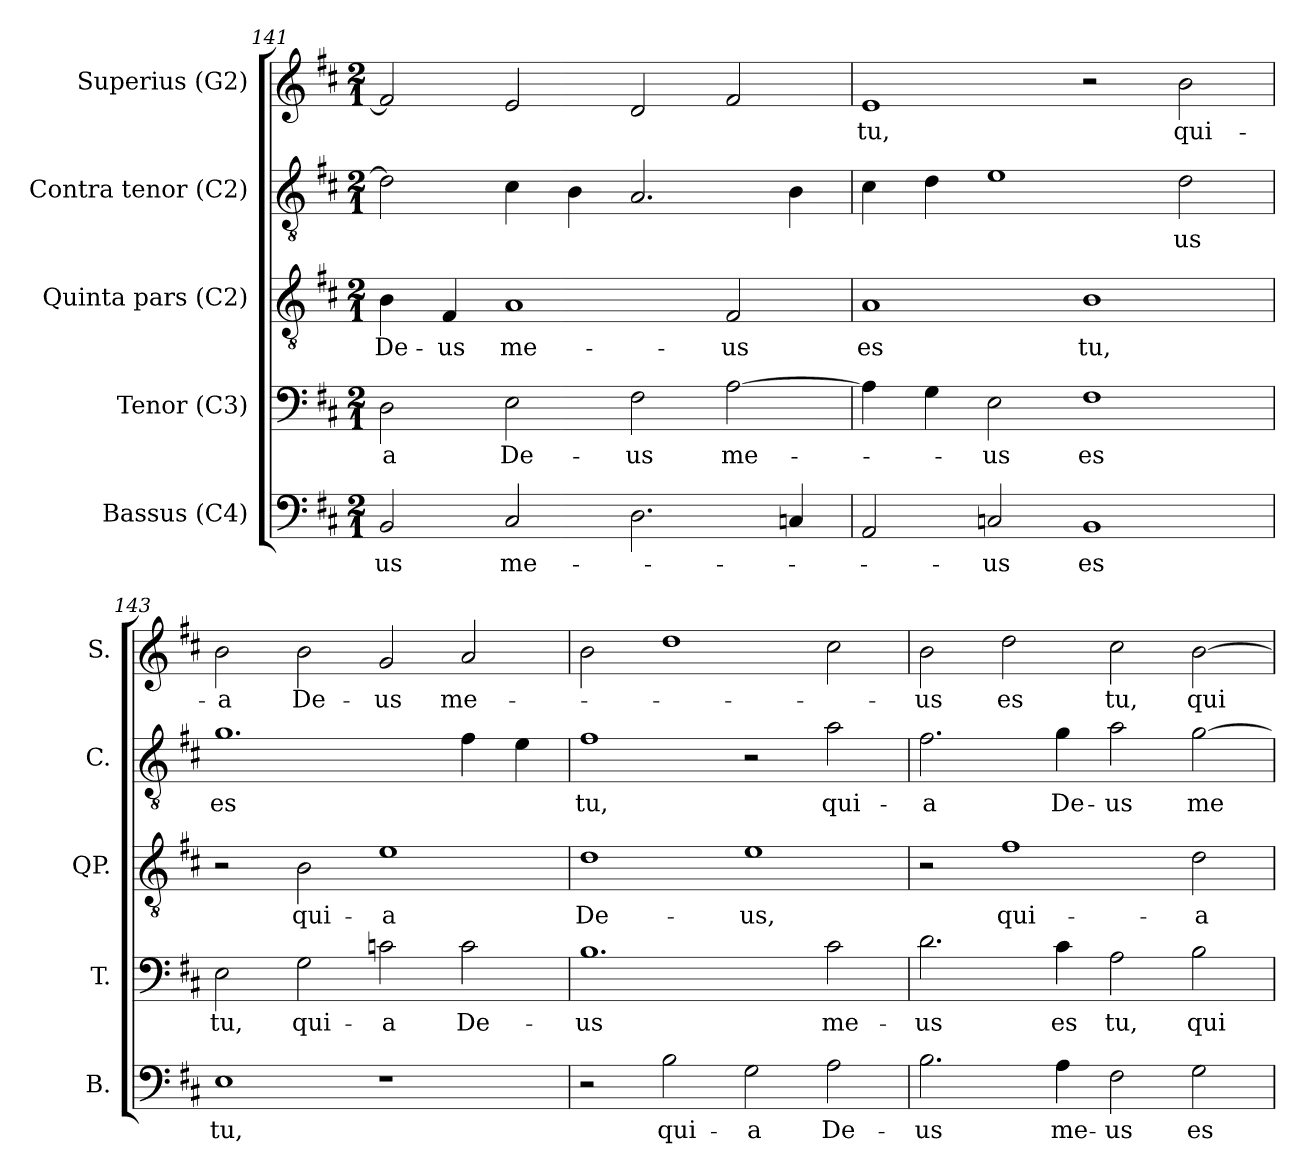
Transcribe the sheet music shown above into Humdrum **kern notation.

**kern	**text	**kern	**text	**kern	**text	**kern	**text	**kern	**text
*part5	*part5	*part4	*part4	*part3	*part3	*part2	*part2	*part1	*part1
*staff5	*staff5	*staff4	*staff4	*staff3	*staff3	*staff2	*staff2	*staff1	*staff1
*I"Bassus (C4)	*	*I"Tenor (C3)	*	*I"Quinta pars (C2)	*	*I"Contra tenor (C2)	*	*I"Superius (G2)	*
*I'B.	*	*I'T.	*	*I'QP.	*	*I'C.	*	*I'S.	*
*clefF4	*	*clefF4	*	*clefGv2	*	*clefGv2	*	*clefG2	*
*	*	*ITrd7c12	*	*ITrd7c12	*	*ITrd7c12	*	*	*
*k[f#c#]	*	*k[f#c#]	*	*k[f#c#]	*	*k[f#c#]	*	*k[f#c#]	*
*D:	*	*D:	*	*D:	*	*D:	*	*D:	*
*M2/1	*	*M2/1	*	*M2/1	*	*M2/1	*	*M2/1	*
=141	=141	=141	=141	=141	=141	=141	=141	=141	=141
!	!LO:LY:b:color=#000000	!	!	!	!	!	!	!	!
!	!	!	!LO:LY:b:color=#000000	!	!	!	!	!	!
!	!	!	!	!	!LO:LY:b:color=#000000	!	!	!	!
2BBi/	-us	2DDi\	-a	4BBi\	De-	2Di\]	.	2f#i/]	.
!	!	!	!	!	!LO:LY:b:color=#000000	!	!	!	!
.	.	.	.	4FF#i/	-us	.	.	.	.
!	!LO:LY:b:color=#000000	!	!	!	!	!	!	!	!
!	!	!	!LO:LY:b:color=#000000	!	!	!	!	!	!
!	!	!	!	!	!LO:LY:b:color=#000000	!	!	!	!
2C#i/	me-	2EEi\	De-	1AAi	me-	4C#i\	.	2ei/	.
.	.	.	.	.	.	4BBi\	.	.	.
!	!	!	!LO:LY:b:color=#000000	!	!	!	!	!	!
2.Di\	.	2FF#i\	-us	.	.	2.AAi/	.	2di/	.
!	!	!	!LO:LY:b:color=#000000	!	!	!	!	!	!
!	!	!	!	!	!LO:LY:b:color=#000000	!	!	!	!
.	.	[2AAi\	me-	2FF#i/	-us	.	.	2f#i/	.
4Ci/	.	.	.	.	.	4BBi\	.	.	.
!!LO:PB:g=z
=142	=142	=142	=142	=142	=142	=142	=142	=142	=142
!	!	!	!	!	!LO:LY:b:color=#000000	!	!	!	!
!	!	!	!	!	!	!	!	!	!LO:LY:b:color=#000000
2AAi/	.	4AAi\]	.	1AAi	es	4C#i\	.	1ei	tu,
.	.	4GGi\	.	.	.	4Di\	.	.	.
!	!LO:LY:b:color=#000000	!	!	!	!	!	!	!	!
!	!	!	!LO:LY:b:color=#000000	!	!	!	!	!	!
2Ci/	-us	2EEi\	-us	.	.	1Ei	.	.	.
!	!LO:LY:b:color=#000000	!	!	!	!	!	!	!	!
!	!	!	!LO:LY:b:color=#000000	!	!	!	!	!	!
!	!	!	!	!	!LO:LY:b:color=#000000	!	!	!	!
1BBi	es	1FF#i	es	1BBi	tu,	.	.	2r	.
!	!	!	!	!	!	!	!LO:LY:b:color=#000000	!	!
!	!	!	!	!	!	!	!	!	!LO:LY:b:color=#000000
.	.	.	.	.	.	2Di\	-us	2bi\	qui-
=143	=143	=143	=143	=143	=143	=143	=143	=143	=143
!	!LO:LY:b:color=#000000	!	!	!	!	!	!	!	!
!	!	!	!LO:LY:b:color=#000000	!	!	!	!	!	!
!	!	!	!	!	!	!	!LO:LY:b:color=#000000	!	!
!	!	!	!	!	!	!	!	!	!LO:LY:b:color=#000000
1Ei	tu,	2EEi\	tu,	2r	.	1.Gi	es	2bi\	-a
!	!	!	!LO:LY:b:color=#000000	!	!	!	!	!	!
!	!	!	!	!	!LO:LY:b:color=#000000	!	!	!	!
!	!	!	!	!	!	!	!	!	!LO:LY:b:color=#000000
.	.	2GGi\	qui-	2BBi\	qui-	.	.	2bi\	De-
!	!	!	!LO:LY:b:color=#000000	!	!	!	!	!	!
!	!	!	!	!	!LO:LY:b:color=#000000	!	!	!	!
!	!	!	!	!	!	!	!	!	!LO:LY:b:color=#000000
1r	.	2Ci\	-a	1Ei	-a	.	.	2gi/	-us
!	!	!	!LO:LY:b:color=#000000	!	!	!	!	!	!
!	!	!	!	!	!	!	!	!	!LO:LY:b:color=#000000
.	.	2Ci\	De-	.	.	4F#i\	.	2ai/	me-
.	.	.	.	.	.	4Ei\	.	.	.
=144	=144	=144	=144	=144	=144	=144	=144	=144	=144
!	!	!	!LO:LY:b:color=#000000	!	!	!	!	!	!
!	!	!	!	!	!LO:LY:b:color=#000000	!	!	!	!
!	!	!	!	!	!	!	!LO:LY:b:color=#000000	!	!
2r	.	1.BBi	-us	1Di	De-	1F#i	tu,	2bi\	.
!	!LO:LY:b:color=#000000	!	!	!	!	!	!	!	!
2Bi\	qui-	.	.	.	.	.	.	1ddi	.
!	!LO:LY:b:color=#000000	!	!	!	!	!	!	!	!
!	!	!	!	!	!LO:LY:b:color=#000000	!	!	!	!
2Gi\	-a	.	.	1Ei	-us,	2r	.	.	.
!	!LO:LY:b:color=#000000	!	!	!	!	!	!	!	!
!	!	!	!LO:LY:b:color=#000000	!	!	!	!	!	!
!	!	!	!	!	!	!	!LO:LY:b:color=#000000	!	!
2Ai\	De-	2C#i\	me-	.	.	2Ai\	qui-	2cc#i\	.
=145	=145	=145	=145	=145	=145	=145	=145	=145	=145
!	!LO:LY:b:color=#000000	!	!	!	!	!	!	!	!
!	!	!	!LO:LY:b:color=#000000	!	!	!	!	!	!
!	!	!	!	!	!	!	!LO:LY:b:color=#000000	!	!
!	!	!	!	!	!	!	!	!	!LO:LY:b:color=#000000
2.Bi\	-us	2.Di\	-us	2r	.	2.F#i\	-a	2bi\	-us
!	!	!	!	!	!LO:LY:b:color=#000000	!	!	!	!
!	!	!	!	!	!	!	!	!	!LO:LY:b:color=#000000
.	.	.	.	1F#i	qui-	.	.	2ddi\	es
!	!LO:LY:b:color=#000000	!	!	!	!	!	!	!	!
!	!	!	!LO:LY:b:color=#000000	!	!	!	!	!	!
!	!	!	!	!	!	!	!LO:LY:b:color=#000000	!	!
4Ai\	me-	4C#i\	es	.	.	4Gi\	De-	.	.
!	!LO:LY:b:color=#000000	!	!	!	!	!	!	!	!
!	!	!	!LO:LY:b:color=#000000	!	!	!	!	!	!
!	!	!	!	!	!	!	!LO:LY:b:color=#000000	!	!
!	!	!	!	!	!	!	!	!	!LO:LY:b:color=#000000
2F#i\	-us	2AAi\	tu,	.	.	2Ai\	-us	2cc#i\	tu,
!	!LO:LY:b:color=#000000	!	!	!	!	!	!	!	!
!	!	!	!LO:LY:b:color=#000000	!	!	!	!	!	!
!	!	!	!	!	!LO:LY:b:color=#000000	!	!	!	!
!	!	!	!	!	!	!	!LO:LY:b:color=#000000	!	!
!	!	!	!	!	!	!	!	!	!LO:LY:b:color=#000000
2Gi\	es	2BBi\	qui-	2Di\	-a	[2Gi\	me-	[2bi\	qui-
=	=	=	=	=	=	=	=	=	=
*-	*-	*-	*-	*-	*-	*-	*-	*-	*-
